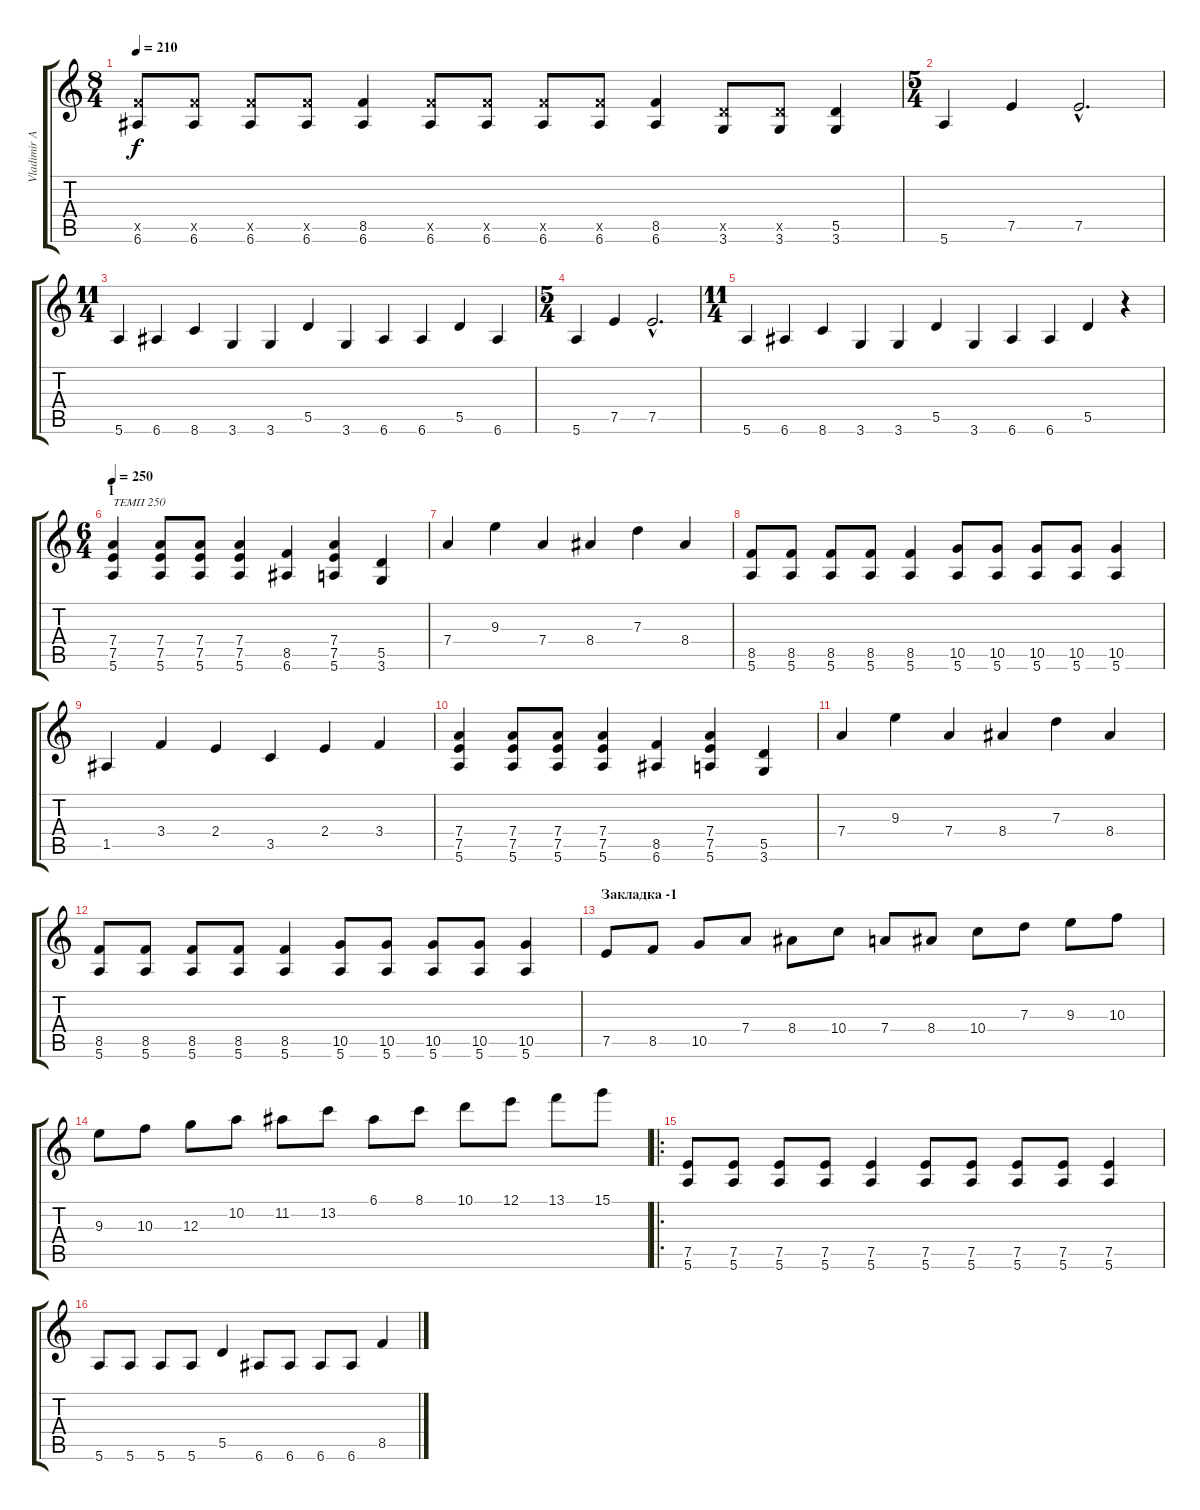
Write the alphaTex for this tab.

\track ("Vladimir Antipov guitar" "Vladimir A") {instrument distortionguitar}
\staff {score tabs}
\tuning (E4 B3 G3 D3 A2 E2) {hide}
\ts (8 4)
\tempo 210
\clef g2
\ks c
(8.5{x} 6.6).8{dy f} (8.5{x} 6.6).8 (8.5{x} 6.6).8 (8.5{x} 6.6).8 (8.5 6.6).4 (8.5{x} 6.6).8 (8.5{x} 6.6).8 (8.5{x} 6.6).8 (8.5{x} 6.6).8 (8.5 6.6).4 (5.5{x} 3.6).8 (5.5{x} 3.6).8 (5.5 3.6).4 |
\ts (5 4)
5.6.4 7.5.4 7.5{hac}.2{d} |
\ts (11 4)
5.6.4 6.6.4 8.6.4 3.6.4 3.6.4 5.5.4 3.6.4 6.6.4 6.6.4 5.5.4 6.6.4 |
\ts (5 4)
5.6.4 7.5.4 7.5{hac}.2{d} |
\ts (11 4)
5.6.4 6.6.4 8.6.4 3.6.4 3.6.4 5.5.4 3.6.4 6.6.4 6.6.4 5.5.4 r.4 |
\ts (6 4)
\section ("" "1")
\tempo 250
(7.4 7.5 5.6).4{txt "ТЕМП 250"} (7.4 7.5 5.6).8 (7.4 7.5 5.6).8 (7.4 7.5 5.6).4 (8.5 6.6).4 (7.4 7.5 5.6).4 (5.5 3.6).4 |
7.4.4 9.3.4 7.4.4 8.4.4 7.3.4 8.4.4 |
(8.5 5.6).8 (8.5 5.6).8 (8.5 5.6).8 (8.5 5.6).8 (8.5 5.6).4 (10.5 5.6).8 (10.5 5.6).8 (10.5 5.6).8 (10.5 5.6).8 (10.5 5.6).4 |
1.5.4 3.4.4 2.4.4 3.5.4 2.4.4 3.4.4 |
(7.4 7.5 5.6).4 (7.4 7.5 5.6).8 (7.4 7.5 5.6).8 (7.4 7.5 5.6).4 (8.5 6.6).4 (7.4 7.5 5.6).4 (5.5 3.6).4 |
7.4.4 9.3.4 7.4.4 8.4.4 7.3.4 8.4.4 |
(8.5 5.6).8 (8.5 5.6).8 (8.5 5.6).8 (8.5 5.6).8 (8.5 5.6).4 (10.5 5.6).8 (10.5 5.6).8 (10.5 5.6).8 (10.5 5.6).8 (10.5 5.6).4 |
\section ("" "Закладка -1")
7.5.8 8.5.8 10.5.8 7.4.8 8.4.8 10.4.8 7.4.8 8.4.8 10.4.8 7.3.8 9.3.8 10.3.8 |
9.3.8 10.3.8 12.3.8 10.2.8 11.2.8 13.2.8 6.1.8 8.1.8 10.1.8 12.1.8 13.1.8 15.1.8 |
\ro
(7.5 5.6).8 (7.5 5.6).8 (7.5 5.6).8 (7.5 5.6).8 (7.5 5.6).4 (7.5 5.6).8 (7.5 5.6).8 (7.5 5.6).8 (7.5 5.6).8 (7.5 5.6).4 |
5.6.8 5.6.8 5.6.8 5.6.8 5.5.4 6.6.8 6.6.8 6.6.8 6.6.8 8.5.4
